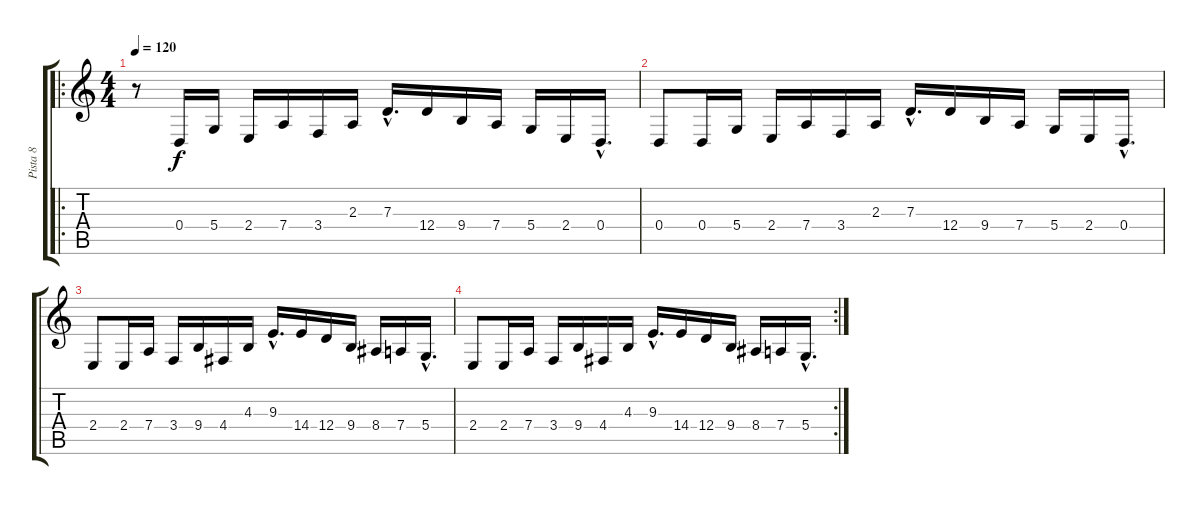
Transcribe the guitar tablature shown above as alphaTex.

\track ("Pista 8" "Pista 8") {instrument choiraahs}
\staff {score tabs}
\tuning (E4 B3 G3 D3 A2 E2) {hide}
\ro
\ts (4 4)
\tempo 120
\clef g2
\ks c
r.8{dy f} 0.4.16 5.4.16 2.4.16 7.4.16 3.4.16 2.3.16 7.3{hac}.16{d} 12.4.16 9.4.16 7.4.16 5.4.16 2.4.16 0.4{hac}.16{d} |
0.4.8 0.4.16 5.4.16 2.4.16 7.4.16 3.4.16 2.3.16 7.3{hac}.16{d} 12.4.16 9.4.16 7.4.16 5.4.16 2.4.16 0.4{hac}.16{d} |
2.4.8 2.4.16 7.4.16 3.4.16 9.4.16 4.4.16 4.3.16 9.3{hac}.16{d} 14.4.16 12.4.16 9.4.16 8.4.16 7.4.16 5.4{hac}.16{d} |
\rc 2
2.4.8 2.4.16 7.4.16 3.4.16 9.4.16 4.4.16 4.3.16 9.3{hac}.16{d} 14.4.16 12.4.16 9.4.16 8.4.16 7.4.16 5.4{hac}.16{d}
